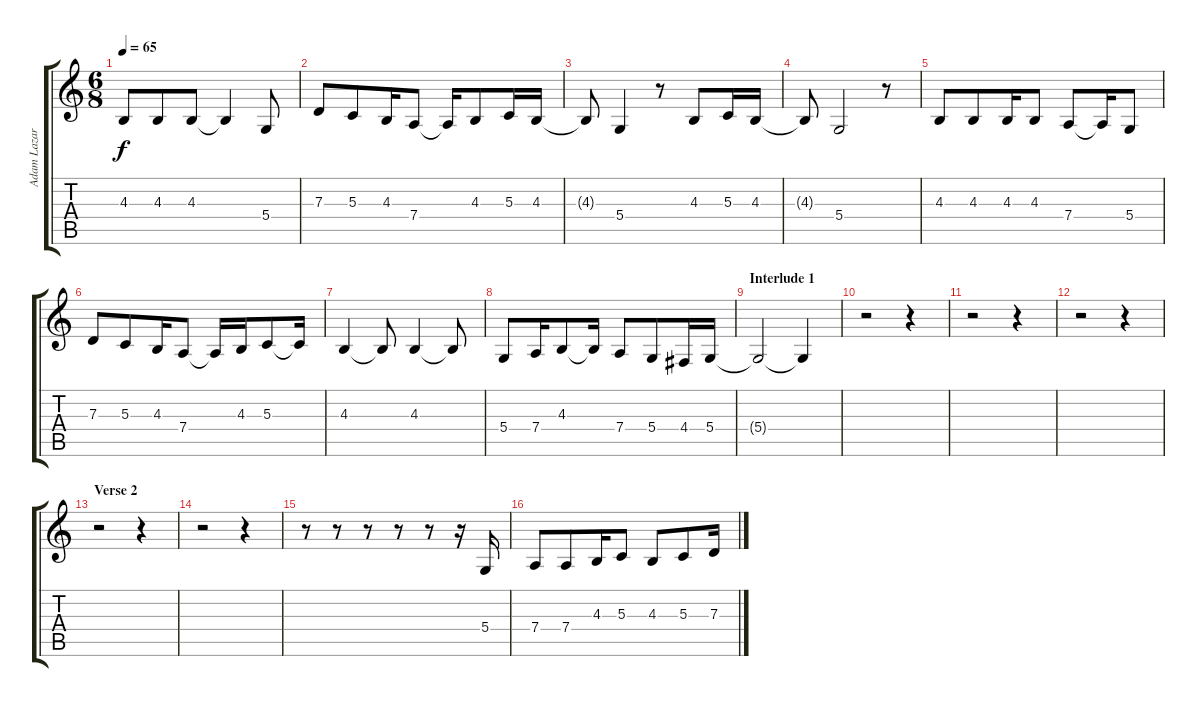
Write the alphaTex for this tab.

\track ("Adam Lazarra (Lead Vocals)" "Adam Lazar") {instrument clarinet}
\staff {score tabs}
\tuning (E4 B3 G3 D3 A2 E2) {hide}
\ts (6 8)
\tempo 65
\clef g2
\ks c
4.3.8{dy f volume 14} 4.3.8 4.3.8 4.3{t}.4 5.4.8 |
7.3.8{volume 14} 5.3.8 4.3.16 7.4.8 7.4{t}.16 4.3.8 5.3.16 4.3.16 |
4.3{t}.8{volume 14} 5.4.4 r.8 4.3.8 5.3.16 4.3.16 |
4.3{t}.8{volume 14} 5.4.2 r.8 |
4.3.8{volume 14} 4.3.8 4.3.16 4.3.8 7.4.8 7.4{t}.16 5.4.8 |
7.3.8{volume 14} 5.3.8 4.3.16 7.4.8 7.4{t}.16 4.3.16 5.3.8 5.3{t}.16 |
4.3.4{volume 14} 4.3{t}.8 4.3.4 4.3{t}.8 |
5.4.8{volume 14} 7.4.16 4.3.8 4.3{t}.16 7.4.8 5.4.8 4.4.16 5.4.16 |
\section ("" "Interlude 1")
5.4{t}.2{volume 12} 5.4{t}.4 |
r.2 r.4 |
r.2 r.4 |
r.2 r.4 |
\section ("" "Verse 2")
r.2 r.4 |
r.2 r.4 |
r.8 r.8 r.8 r.8 r.8 r.16 5.4.16 |
7.4.8 7.4.8 4.3.16 5.3.8 4.3.8 5.3.8 7.3.16
